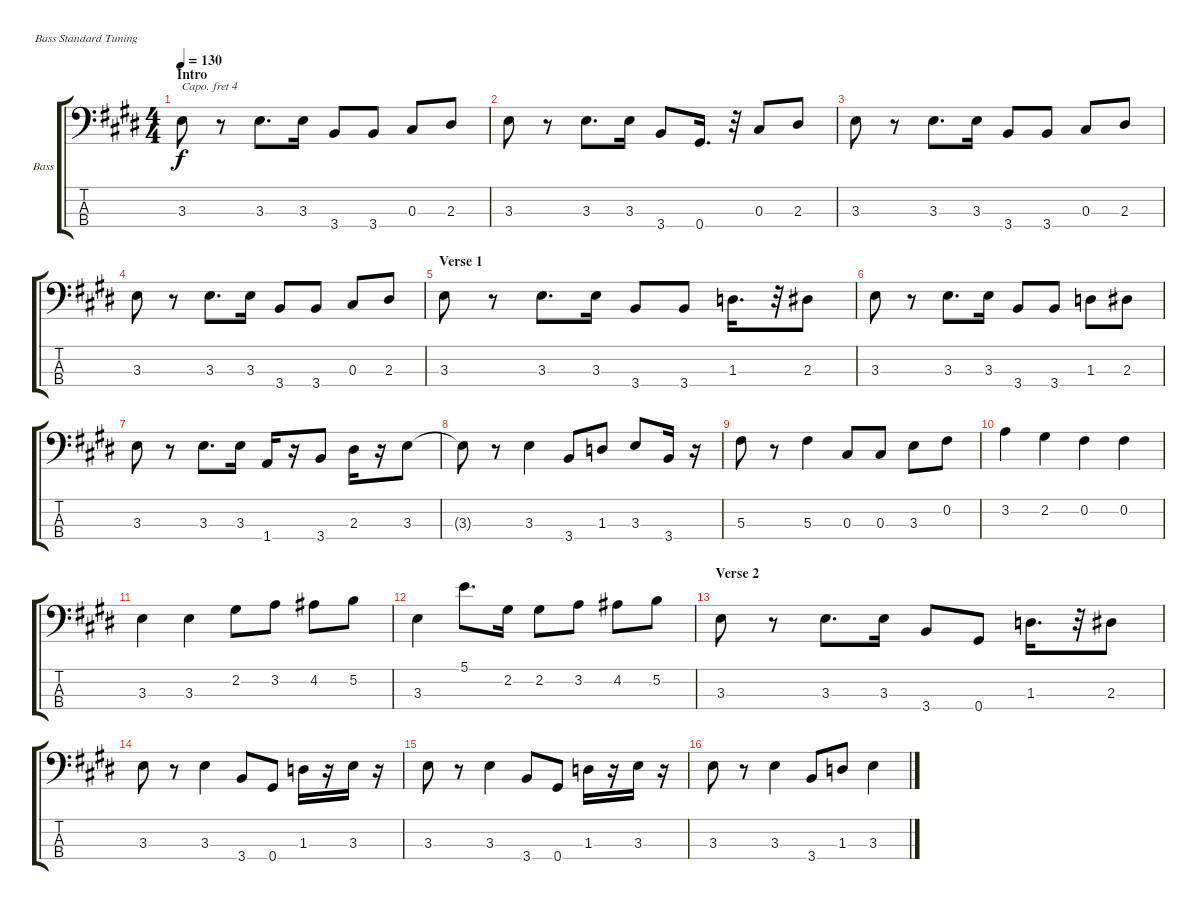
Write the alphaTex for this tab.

\defaultSystemsLayout 4
\bracketExtendMode groupsimilarinstruments
\firstSystemTrackNameOrientation horizontal
\otherSystemsTrackNameOrientation horizontal
\chordDiagramsInScore
\track ("Bass" "Bass") {instrument electricbassfinger}
\staff {score tabs}
\capo 4
\tuning (G2 D2 A1 E1)
\ts (4 4)
\section ("" "Intro")
\tempo 130
\clef f4
\scale
0.309406
\ks e
3.3.8{dy f instrument electricbassfinger} r.8 3.3.8{d} 3.3.16 3.4.8 3.4.8 0.3.8 2.3.8 |
\scale
0.25495 3.3.8 r.8 3.3.8{d} 3.3.16 3.4.8 0.4.16{d} r.32 0.3.8 2.3.8 |
\scale
0.217822 3.3.8 r.8 3.3.8{d} 3.3.16 3.4.8 3.4.8 0.3.8 2.3.8 |
\scale
0.217822 3.3.8 r.8 3.3.8{d} 3.3.16 3.4.8 3.4.8 0.3.8 2.3.8 |
\section ("" "Verse 1")
\scale
0.267185 3.3.8 r.8 3.3.8{d} 3.3.16 3.4.8 3.4.8 1.3.16{d} r.32 2.3.8 |
\scale
0.228275 3.3.8 r.8 3.3.8{d} 3.3.16 3.4.8 3.4.8 1.3.8 2.3.8 |
\scale
0.277562 3.3.8 r.8 3.3.8{d} 3.3.16 1.4.16 r.16 3.4.8 2.3.16 r.16 3.3.8 |
\scale
0.226978 3.3{t}.8 r.8 3.3.4 3.4.8 1.3.8 3.3.8 3.4.16 r.16 |
\scale
0.255537 5.3.8 r.8 5.3.4 0.3.8 0.3.8 3.3.8 0.2.8 |
\scale
0.204429 3.2.4 2.2.4 0.2.4 0.2.4 |
\scale
0.25724 3.3.4 3.3.4 2.2.8 3.2.8 4.2.8 5.2.8 |
\scale
0.282794 3.3.4 5.1.8{d} 2.2.16 2.2.8 3.2.8 4.2.8 5.2.8 |
\section ("" "Verse 2")
\scale
0.284138 3.3.8 r.8 3.3.8{d} 3.3.16 3.4.8 0.4.8 1.3.16{d} r.32 2.3.8 |
\scale
0.253793 3.3.8 r.8 3.3.4 3.4.8 0.4.8 1.3.16 r.16 3.3.16 r.16 |
\scale
0.253793 3.3.8 r.8 3.3.4 3.4.8 0.4.8 1.3.16 r.16 3.3.16 r.16 |
\scale
0.208276 3.3.8 r.8 3.3.4 3.4.8 1.3.8 3.3.4
